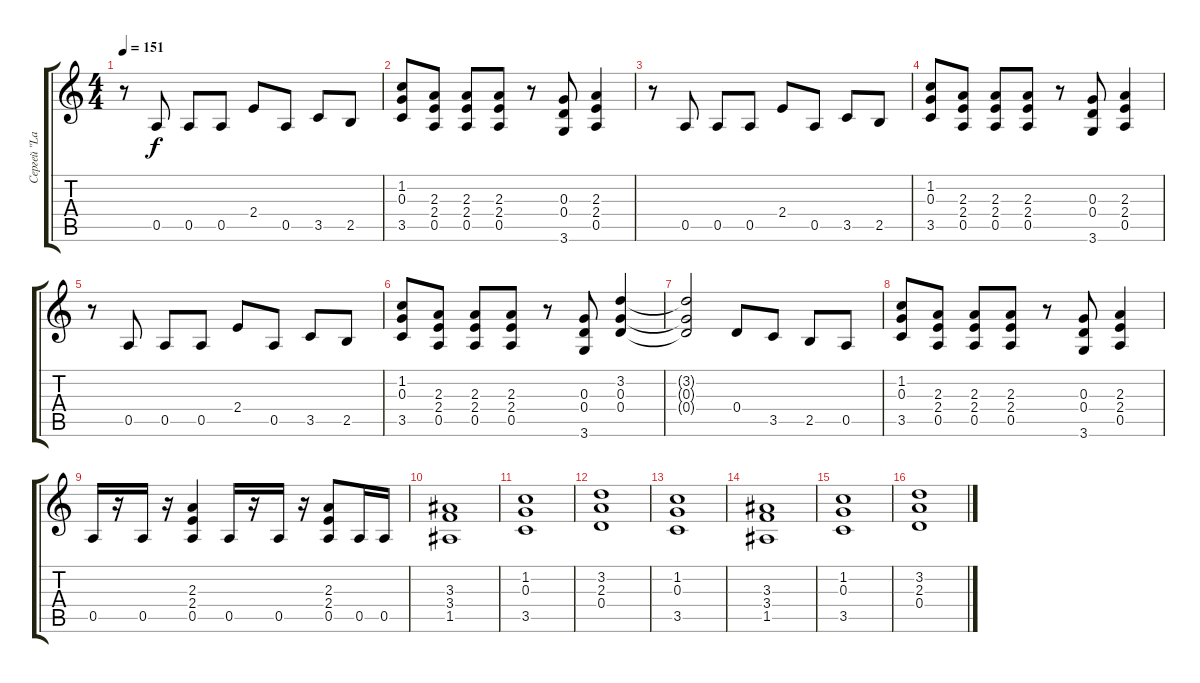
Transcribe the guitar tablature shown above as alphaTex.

\track ("Сергей \"Lazar\"" "Сергей \"La") {instrument overdrivenguitar}
\staff {score tabs}
\tuning (E4 B3 G3 D3 A2 E2) {hide}
\ts (4 4)
\tempo 151
\clef g2
\ks c
r.8{dy f} 0.5.8 0.5.8 0.5.8 2.4.8 0.5.8 3.5.8 2.5.8 |
(1.2 0.3 3.5).8 (2.3 2.4 0.5).8 (2.3 2.4 0.5).8 (2.3 2.4 0.5).8 r.8 (0.3 0.4 3.6).8 (2.3 2.4 0.5).4 |
r.8 0.5.8 0.5.8 0.5.8 2.4.8 0.5.8 3.5.8 2.5.8 |
(1.2 0.3 3.5).8 (2.3 2.4 0.5).8 (2.3 2.4 0.5).8 (2.3 2.4 0.5).8 r.8 (0.3 0.4 3.6).8 (2.3 2.4 0.5).4 |
r.8 0.5.8 0.5.8 0.5.8 2.4.8 0.5.8 3.5.8 2.5.8 |
(1.2 0.3 3.5).8 (2.3 2.4 0.5).8 (2.3 2.4 0.5).8 (2.3 2.4 0.5).8 r.8 (0.3 0.4 3.6).8 (3.2 0.3 0.4).4 |
(3.2{t} 0.3{t} 0.4{t}).2 0.4.8 3.5.8 2.5.8 0.5.8 |
(1.2 0.3 3.5).8 (2.3 2.4 0.5).8 (2.3 2.4 0.5).8 (2.3 2.4 0.5).8 r.8 (0.3 0.4 3.6).8 (2.3 2.4 0.5).4 |
0.5.16 r.16 0.5.16 r.16 (2.3 2.4 0.5).4 0.5.16 r.16 0.5.16 r.16 (2.3 2.4 0.5).8 0.5.16 0.5.16 |
(3.3 3.4 1.5).1 |
(1.2 0.3 3.5).1 |
(3.2 2.3 0.4).1 |
(1.2 0.3 3.5).1 |
(3.3 3.4 1.5).1 |
(1.2 0.3 3.5).1 |
(3.2 2.3 0.4).1
